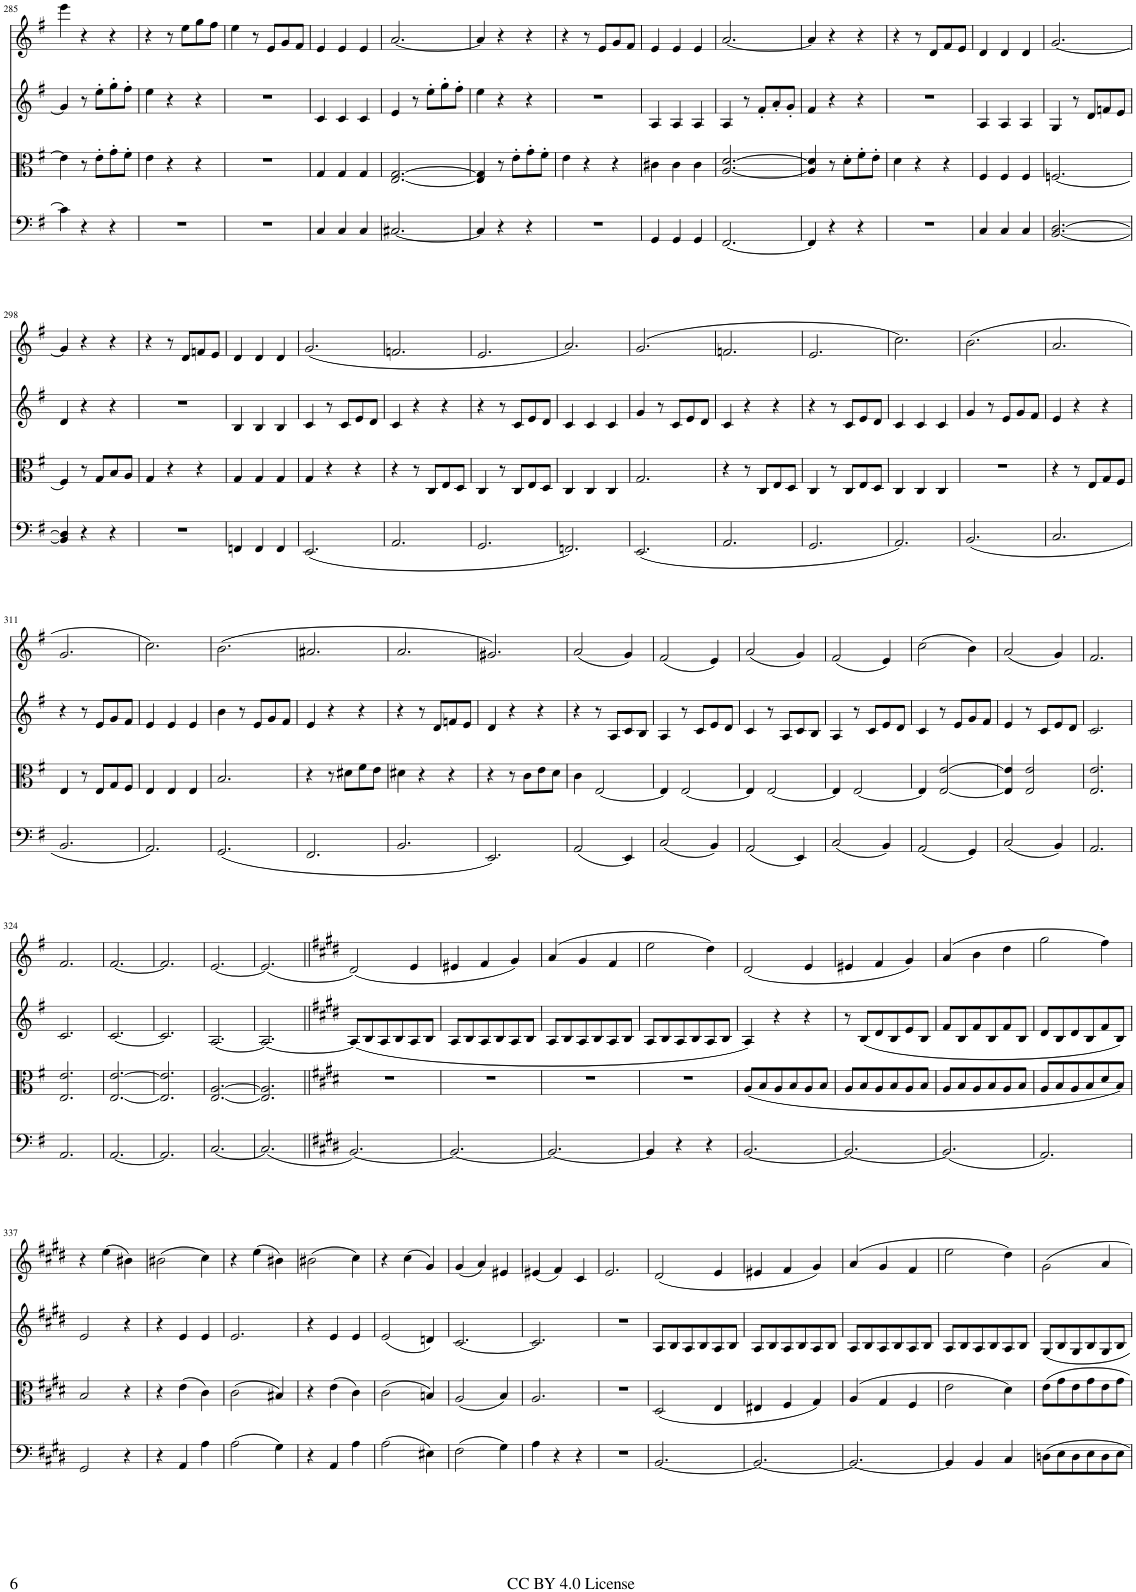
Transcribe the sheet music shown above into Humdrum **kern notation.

**kern	**kern	**kern	**kern
*part4	*part3	*part2	*part1
*staff4	*staff3	*staff2	*staff1
*I"Cello	*I"Viola	*I"Violin II	*I"Violin I
*	*I'Vla	*I'Vln	*I'Vln
!!LO:PB:g=z
*clefF4	*clefC3	*clefG2	*clefG2
*k[f#]	*k[f#]	*k[f#]	*k[f#]
*M3/4	*M3/4	*M3/4	*M3/4
=285	=285	=285	=285
4c\]	4e\]	4g/]	4eee\
4r	8r	8r	4r
.	8e'\L	8ee'\L	.
4r	8g'\	8gg'\	4r
.	8f#'\J	8ff#'\J	.
=286	=286	=286	=286
2.r	4e\	4ee\	4r
.	4r	4r	8r
.	.	.	8ee\L
.	4r	4r	8gg\
.	.	.	8ff#\J
=287	=287	=287	=287
2.r	2.r	2.r	4ee\
.	.	.	8r
.	.	.	8e/L
.	.	.	8g/
.	.	.	8f#/J
=288	=288	=288	=288
4C/	4G/	4c/	4e/
4C/	4G/	4c/	4e/
4C/	4G/	4c/	4e/
=289	=289	=289	=289
[2.C#X/	[2.E/ [2.G/	4e/	[2.a/
.	.	8r	.
.	.	8ee'\L	.
.	.	8gg'\	.
.	.	8ff#'\J	.
=290	=290	=290	=290
4C#/]	4E/] 4G/]	4ee\	4a/]
4r	8r	4r	4r
.	8e'\L	.	.
4r	8g'\	4r	4r
.	8f#'\J	.	.
=291	=291	=291	=291
2.r	4e\	2.r	4r
.	4r	.	8r
.	.	.	8e/L
.	4r	.	8g/
.	.	.	8f#/J
=292	=292	=292	=292
4GG/	4c#X\	4A/	4e/
4GG/	4c#\	4A/	4e/
4GG/	4c#\	4A/	4e/
=293	=293	=293	=293
[2.FF#/	[2.A/ [2.d/	4A/	[2.a/
.	.	8r	.
.	.	8f#'/L	.
.	.	8a'/	.
.	.	8g'/J	.
=294	=294	=294	=294
4FF#/]	4A/] 4d/]	4f#/	4a/]
4r	8r	4r	4r
.	8d'\L	.	.
4r	8f#'\	4r	4r
.	8e'\J	.	.
=295	=295	=295	=295
2.r	4d\	2.r	4r
.	4r	.	8r
.	.	.	8d/L
.	4r	.	8f#/
.	.	.	8e/J
=296	=296	=296	=296
4C/	4F#/	4A/	4d/
4C/	4F#/	4A/	4d/
4C/	4F#/	4A/	4d/
=297	=297	=297	=297
[2.BB/ [2.D/	[2.Fn/	4G/	[2.g/
.	.	8r	.
.	.	8d/L	.
.	.	8fn/	.
.	.	8e/J	.
!!LO:LB:g=z
=298	=298	=298	=298
4BB/] 4D/]	4F/]	4d/	4g/]
4r	8r	4r	4r
.	8G/L	.	.
4r	8B/	4r	4r
.	8A/J	.	.
=299	=299	=299	=299
2.r	4G/	2.r	4r
.	4r	.	8r
.	.	.	8d/L
.	4r	.	8fn/
.	.	.	8e/J
=300	=300	=300	=300
4FFn/	4G/	4B/	4d/
4FF/	4G/	4B/	4d/
4FF/	4G/	4B/	4d/
=301	=301	=301	=301
(2.EE/	4G/	4c/	(2.g/
.	4r	8r	.
.	.	8c/L	.
.	4r	8e/	.
.	.	8d/J	.
=302	=302	=302	=302
2.AA/	4r	4c/	2.fn/
.	8r	4r	.
.	8C/L	.	.
.	8E/	4r	.
.	8D/J	.	.
=303	=303	=303	=303
2.GG/	4C/	4r	2.e/
.	8r	8r	.
.	8C/L	8c/L	.
.	8E/	8e/	.
.	8D/J	8d/J	.
=304	=304	=304	=304
2.FFn/)	4C/	4c/	2.a/)
.	4C/	4c/	.
.	4C/	4c/	.
=305	=305	=305	=305
(2.EE/	2.G/	4g/	(2.g/
.	.	8r	.
.	.	8c/L	.
.	.	8e/	.
.	.	8d/J	.
=306	=306	=306	=306
2.AA/	4r	4c/	2.fn/
.	8r	4r	.
.	8C/L	.	.
.	8E/	4r	.
.	8D/J	.	.
=307	=307	=307	=307
2.GG/	4C/	4r	2.e/
.	8r	8r	.
.	8C/L	8c/L	.
.	8E/	8e/	.
.	8D/J	8d/J	.
=308	=308	=308	=308
2.AA/)	4C/	4c/	2.cc\)
.	4C/	4c/	.
.	4C/	4c/	.
=309	=309	=309	=309
(2.BB/	2.r	4g/	(2.b\
.	.	8r	.
.	.	8e/L	.
.	.	8g/	.
.	.	8f#/J	.
=310	=310	=310	=310
2.C/	4r	4e/	2.a/
.	8r	4r	.
.	8E/L	.	.
.	8G/	4r	.
.	8F#/J	.	.
!!LO:LB:g=z
=311	=311	=311	=311
2.BB/	4E/	4r	2.g/
.	8r	8r	.
.	8E/L	8e/L	.
.	8G/	8g/	.
.	8F#/J	8f#/J	.
=312	=312	=312	=312
2.AA/)	4E/	4e/	2.cc\)
.	4E/	4e/	.
.	4E/	4e/	.
=313	=313	=313	=313
(2.GG/	2.B/	4b\	(2.b\
.	.	8r	.
.	.	8e/L	.
.	.	8g/	.
.	.	8f#/J	.
=314	=314	=314	=314
2.FF#/	4r	4e/	2.a#X/
.	8r	4r	.
.	8d#X\L	.	.
.	8f#\	4r	.
.	8e\J	.	.
=315	=315	=315	=315
2.BB/	4d#X\	4r	2.a/
.	4r	8r	.
.	.	8d/L	.
.	4r	8fn/	.
.	.	8e/J	.
=316	=316	=316	=316
2.EE/)	4r	4d/	2.g#X/)
.	8r	4r	.
.	8c\L	.	.
.	8e\	4r	.
.	8d\J	.	.
=317	=317	=317	=317
(2AA/	4c\	4r	(2a/
.	[2E/	8r	.
.	.	8A/L	.
4EE/)	.	8c/	4g/)
.	.	8B/J	.
=318	=318	=318	=318
(2C/	4E/]	4A/	(2f#/
.	[2E/	8r	.
.	.	8c/L	.
4BB/)	.	8e/	4e/)
.	.	8d/J	.
=319	=319	=319	=319
(2AA/	4E/]	4c/	(2a/
.	[2E/	8r	.
.	.	8A/L	.
4EE/)	.	8c/	4g/)
.	.	8B/J	.
=320	=320	=320	=320
(2C/	4E/]	4A/	(2f#/
.	[2E/	8r	.
.	.	8c/L	.
4BB/)	.	8e/	4e/)
.	.	8d/J	.
=321	=321	=321	=321
(2AA/	4E/]	4c/	(2cc\
.	[2E/ [2e/	8r	.
.	.	8e/L	.
4GG/)	.	8g/	4b\)
.	.	8f#/J	.
=322	=322	=322	=322
(2C/	4E/] 4e/]	4e/	(2a/
.	2E/ 2e/	8r	.
.	.	8c/L	.
4BB/)	.	8e/	4g/)
.	.	8d/J	.
=323	=323	=323	=323
2.AA/	2.E/ 2.e/	2.c/	2.f#/
!!LO:LB:g=z
=324	=324	=324	=324
2.AA/	2.E/ 2.e/	2.c/	2.f#/
=325	=325	=325	=325
[2.AA/	[2.E/ [2.e/	[2.c/	[2.f#/
=326	=326	=326	=326
2.AA/]	2.E/] 2.e/]	2.c/]	2.f#/]
=327	=327	=327	=327
[2.C/	[2.E/ [2.A/	[2.A/	[2.e/
=328	=328	=328	=328
(2.C/]	2.E/] 2.A/]	2.A/_	(2.e/]
=329||	=329||	=329||	=329||
*k[f#c#g#d#]	*k[f#c#g#d#]	*k[f#c#g#d#]	*k[f#c#g#d#]
[2.BB/)	2.r	(8A/L]	(2d#/)
.	.	8B/	.
.	.	8A/	.
.	.	8B/	.
.	.	8A/	4e/
.	.	8B/J	.
=330	=330	=330	=330
2.BB/_	2.r	8A/L	4e#X/
.	.	8B/	.
.	.	8A/	4f#/
.	.	8B/	.
.	.	8A/	4g#/)
.	.	8B/J	.
=331	=331	=331	=331
2.BB/_	2.r	8A/L	(4a/
.	.	8B/	.
.	.	8A/	4g#/
.	.	8B/	.
.	.	8A/	4f#/
.	.	8B/J	.
=332	=332	=332	=332
4BB/]	2.r	8A/L	2ee\
.	.	8B/	.
4r	.	8A/	.
.	.	8B/	.
4r	.	8A/	4dd#\)
.	.	8B/J	.
=333	=333	=333	=333
[2.BB/	(8A/L	4A/)	(2d#/
.	8B/	.	.
.	8A/	4r	.
.	8B/	.	.
.	8A/	4r	4e/
.	8B/J	.	.
=334	=334	=334	=334
2.BB/_	8A/L	8r	4e#X/
.	8B/	(8B/L	.
.	8A/	8d#/	4f#/
.	8B/	8B/	.
.	8A/	8e/	4g#/)
.	8B/J	8B/J	.
=335	=335	=335	=335
(2.BB/]	8A/L	8f#/L	(4a/
.	8B/	8B/	.
.	8A/	8f#/	4b\
.	8B/	8B/	.
.	8A/	8f#/	4dd#\
.	8B/J	8B/J	.
=336	=336	=336	=336
2.AA/)	8A/L	8d#/L	2gg#\
.	8B/	8B/	.
.	8A/	8d#/	.
.	8B/	8B/	.
.	8d#/	8f#/	4ff#\)
.	8B/J)	8B/J)	.
!!LO:LB:g=z
=337	=337	=337	=337
2GG#/	2B/	2e/	4r
.	.	.	(4ee\
4r	4r	4r	4b#X\)
=338	=338	=338	=338
4r	4r	4r	(2b#X\
4AA/	(4e\	4e/	.
4A\	4c#\)	4e/	4cc#\)
=339	=339	=339	=339
(2A\	(2c#\	2.e/	4r
.	.	.	(4ee\
4G#\)	4B#X/)	.	4b#X\)
=340	=340	=340	=340
4r	4r	4r	(2b#X\
4AA/	(4e\	4e/	.
4A\	4c#\)	4e/	4cc#\)
=341	=341	=341	=341
(2A\	(2c#\	(2e/	4r
.	.	.	(4cc#\
4E#X\)	4Bn/)	4dn/)	4g#/)
=342	=342	=342	=342
(2F#\	(2A/	[2.c#/	(4g#/
.	.	.	4a/)
4G#\)	4B/)	.	4e#X/
=343	=343	=343	=343
4A\	2.A/	2.c#/]	(4e#X/
4r	.	.	4f#/)
4r	.	.	4c#/
=344	=344	=344	=344
2.r	2.r	2.r	2.e/
=345	=345	=345	=345
[2.BB/	(2D#/	8A/L	(2d#/
.	.	8B/	.
.	.	8A/	.
.	.	8B/	.
.	4E/	8A/	4e/
.	.	8B/J	.
=346	=346	=346	=346
2.BB/_	4E#X/	8A/L	4e#X/
.	.	8B/	.
.	4F#/	8A/	4f#/
.	.	8B/	.
.	4G#/)	8A/	4g#/)
.	.	8B/J	.
=347	=347	=347	=347
2.BB/_	(4A/	8A/L	(4a/
.	.	8B/	.
.	4G#/	8A/	4g#/
.	.	8B/	.
.	4F#/	8A/	4f#/
.	.	8B/J	.
=348	=348	=348	=348
4BB/]	2e\	8A/L	2ee\
.	.	8B/	.
4BB/	.	8A/	.
.	.	8B/	.
4C#/	4d#\)	8A/	4dd#\)
.	.	8B/J	.
=349	=349	=349	=349
8Dn\L	8e\L	8G#/L	2g#\
8E\	8g#\	8B/	.
8D\	8e\	8G#/	.
8E\	8g#\	8B/	.
8D\	8e\	8G#/	4a/
8E\J	8g#\J	8B/J	.
=	=	=	=
*-	*-	*-	*-
